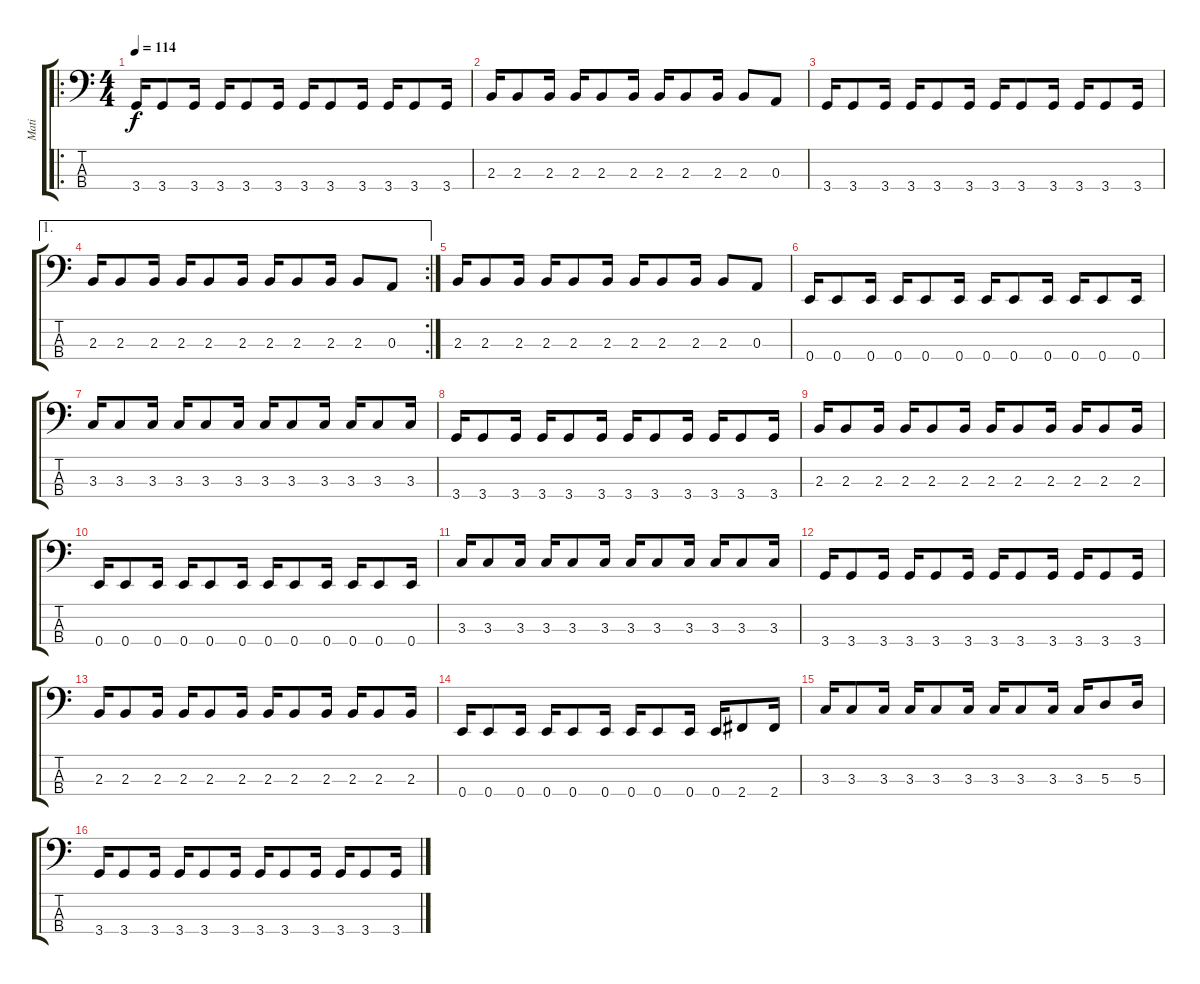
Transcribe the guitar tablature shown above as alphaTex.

\track ("Mati" "Mati") {instrument electricbasspick}
\staff {score tabs}
\tuning (G2 D2 A1 E1) {hide}
\ro
\ts (4 4)
\tempo 114
\clef f4
\ks c
3.4.16{dy f} 3.4.8 3.4.16 3.4.16 3.4.8 3.4.16 3.4.16 3.4.8 3.4.16 3.4.16 3.4.8 3.4.16 |
2.3.16 2.3.8 2.3.16 2.3.16 2.3.8 2.3.16 2.3.16 2.3.8 2.3.16 2.3.8 0.3.8 |
3.4.16 3.4.8 3.4.16 3.4.16 3.4.8 3.4.16 3.4.16 3.4.8 3.4.16 3.4.16 3.4.8 3.4.16 |
\ae 1
\rc 2
2.3.16 2.3.8 2.3.16 2.3.16 2.3.8 2.3.16 2.3.16 2.3.8 2.3.16 2.3.8 0.3.8 |
2.3.16 2.3.8 2.3.16 2.3.16 2.3.8 2.3.16 2.3.16 2.3.8 2.3.16 2.3.8 0.3.8 |
0.4.16 0.4.8 0.4.16 0.4.16 0.4.8 0.4.16 0.4.16 0.4.8 0.4.16 0.4.16 0.4.8 0.4.16 |
3.3.16 3.3.8 3.3.16 3.3.16 3.3.8 3.3.16 3.3.16 3.3.8 3.3.16 3.3.16 3.3.8 3.3.16 |
3.4.16 3.4.8 3.4.16 3.4.16 3.4.8 3.4.16 3.4.16 3.4.8 3.4.16 3.4.16 3.4.8 3.4.16 |
2.3.16 2.3.8 2.3.16 2.3.16 2.3.8 2.3.16 2.3.16 2.3.8 2.3.16 2.3.16 2.3.8 2.3.16 |
0.4.16 0.4.8 0.4.16 0.4.16 0.4.8 0.4.16 0.4.16 0.4.8 0.4.16 0.4.16 0.4.8 0.4.16 |
3.3.16 3.3.8 3.3.16 3.3.16 3.3.8 3.3.16 3.3.16 3.3.8 3.3.16 3.3.16 3.3.8 3.3.16 |
3.4.16 3.4.8 3.4.16 3.4.16 3.4.8 3.4.16 3.4.16 3.4.8 3.4.16 3.4.16 3.4.8 3.4.16 |
2.3.16 2.3.8 2.3.16 2.3.16 2.3.8 2.3.16 2.3.16 2.3.8 2.3.16 2.3.16 2.3.8 2.3.16 |
0.4.16 0.4.8 0.4.16 0.4.16 0.4.8 0.4.16 0.4.16 0.4.8 0.4.16 0.4.16 2.4.8 2.4.16 |
3.3.16 3.3.8 3.3.16 3.3.16 3.3.8 3.3.16 3.3.16 3.3.8 3.3.16 3.3.16 5.3.8 5.3.16 |
3.4.16 3.4.8 3.4.16 3.4.16 3.4.8 3.4.16 3.4.16 3.4.8 3.4.16 3.4.16 3.4.8 3.4.16
